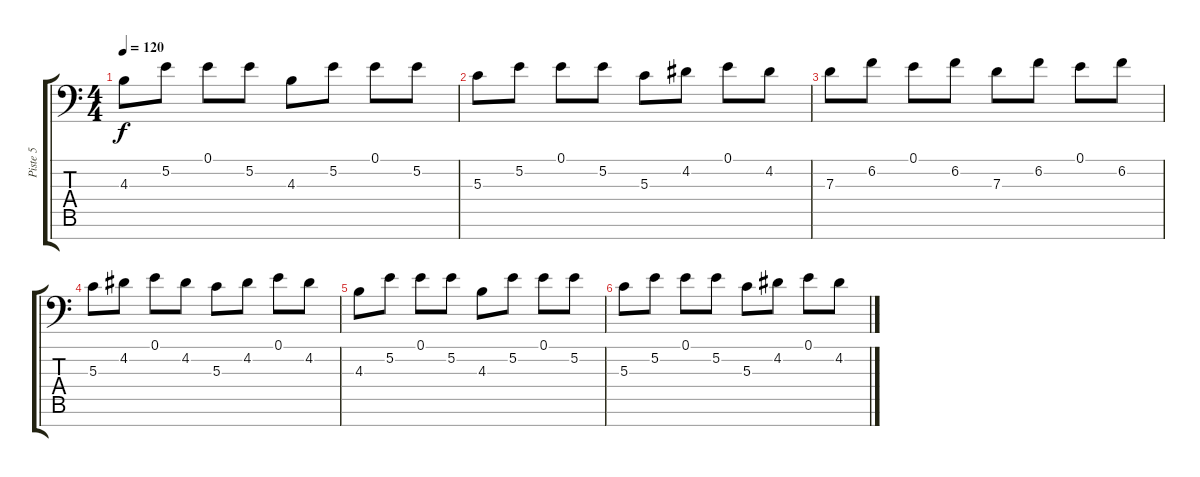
\track ("Piste 5" "Piste 5") {instrument stringensemble2}
\staff {score tabs}
\tuning (E4 B3 G3 D3 A2 E2 A1) {hide}
\ts (4 4)
\tempo 120
\clef f4
\ks c
4.3.8{dy f} 5.2.8 0.1.8 5.2.8 4.3.8 5.2.8 0.1.8 5.2.8 |
5.3.8 5.2.8 0.1.8 5.2.8 5.3.8 4.2.8 0.1.8 4.2.8 |
7.3.8 6.2.8 0.1.8 6.2.8 7.3.8 6.2.8 0.1.8 6.2.8 |
5.3.8 4.2.8 0.1.8 4.2.8 5.3.8 4.2.8 0.1.8 4.2.8 |
4.3.8 5.2.8 0.1.8 5.2.8 4.3.8 5.2.8 0.1.8 5.2.8 |
5.3.8 5.2.8 0.1.8 5.2.8 5.3.8 4.2.8 0.1.8 4.2.8
